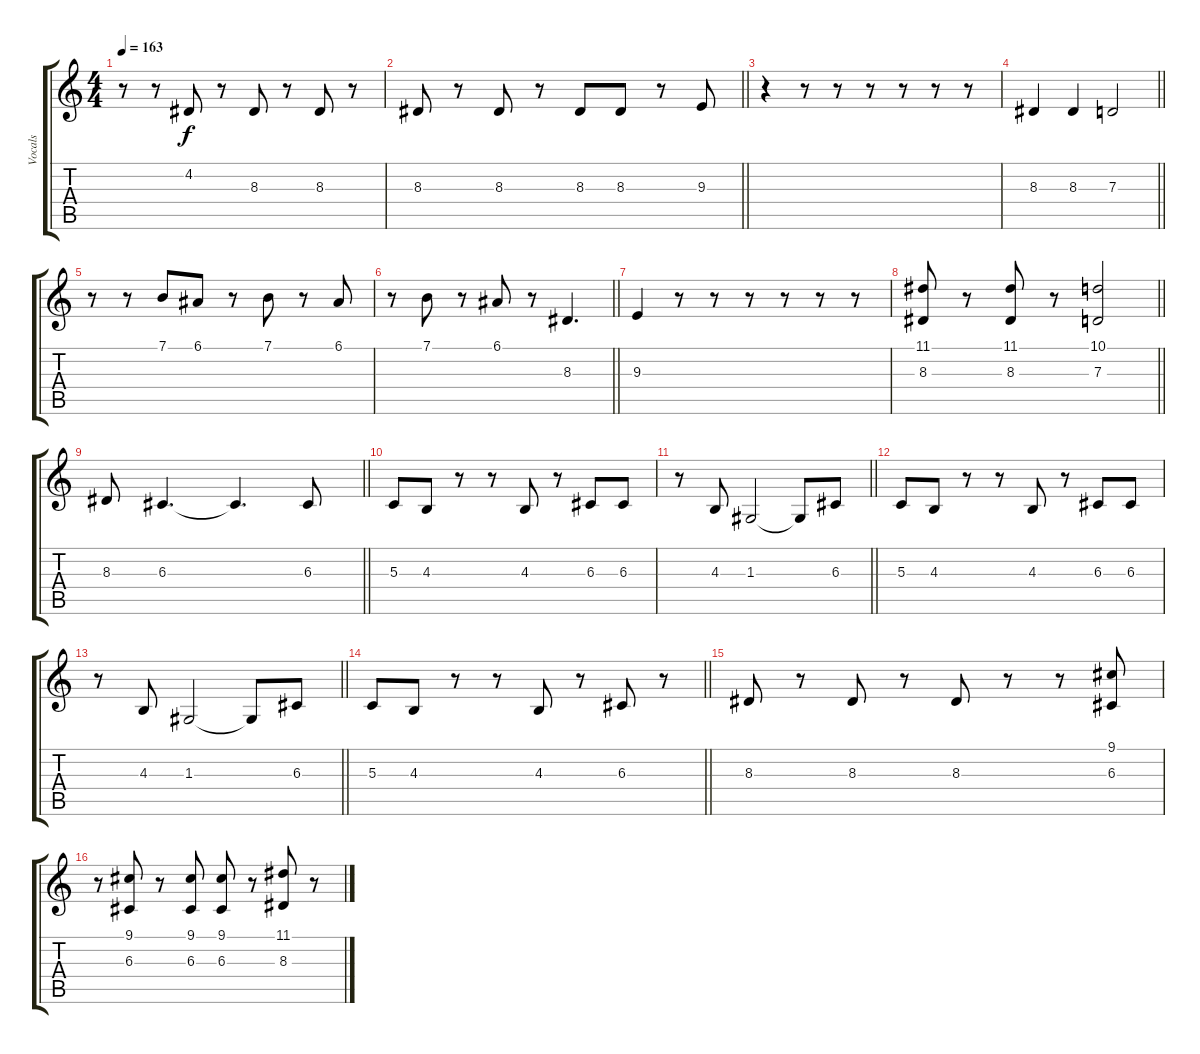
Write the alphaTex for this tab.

\track ("Vocals" "Vocals") {instrument lead1square}
\staff {score tabs}
\tuning (E4 B3 G3 D3 A2 E2) {hide}
\ts (4 4)
\tempo 163
\clef g2
\ks c
r.8{dy f} r.8 4.2.8 r.8 8.3.8 r.8 8.3.8 r.8 |
\barLineRight lightlight
8.3.8 r.8 8.3.8 r.8 8.3.8 8.3.8 r.8 9.3.8 |
r.4 r.8 r.8 r.8 r.8 r.8 r.8 |
\barLineRight lightlight
8.3.4 8.3.4 7.3.2 |
r.8 r.8 7.1.8 6.1.8 r.8 7.1.8 r.8 6.1.8 |
\barLineRight lightlight
r.8 7.1.8 r.8 6.1.8 r.8 8.3.4{d} |
9.3.4 r.8 r.8 r.8 r.8 r.8 r.8 |
\barLineRight lightlight
(11.1 8.3).8 r.8 (11.1 8.3).8 r.8 (10.1 7.3).2 |
\section ("" "")
\barLineRight lightlight
8.3.8 6.3.4{d} 6.3{t}.4{d} 6.3.8 |
5.3.8 4.3.8 r.8 r.8 4.3.8 r.8 6.3.8 6.3.8 |
\barLineRight lightlight
r.8 4.3.8 1.3.2 1.3{t}.8 6.3.8 |
5.3.8 4.3.8 r.8 r.8 4.3.8 r.8 6.3.8 6.3.8 |
\barLineRight lightlight
r.8 4.3.8 1.3.2 1.3{t}.8 6.3.8 |
\barLineRight lightlight
5.3.8 4.3.8 r.8 r.8 4.3.8 r.8 6.3.8 r.8 |
\section ("" "")
8.3.8 r.8 8.3.8 r.8 8.3.8 r.8 r.8 (9.1 6.3).8 |
r.8 (9.1 6.3).8 r.8 (9.1 6.3).8 (9.1 6.3).8 r.8 (11.1 8.3).8 r.8
